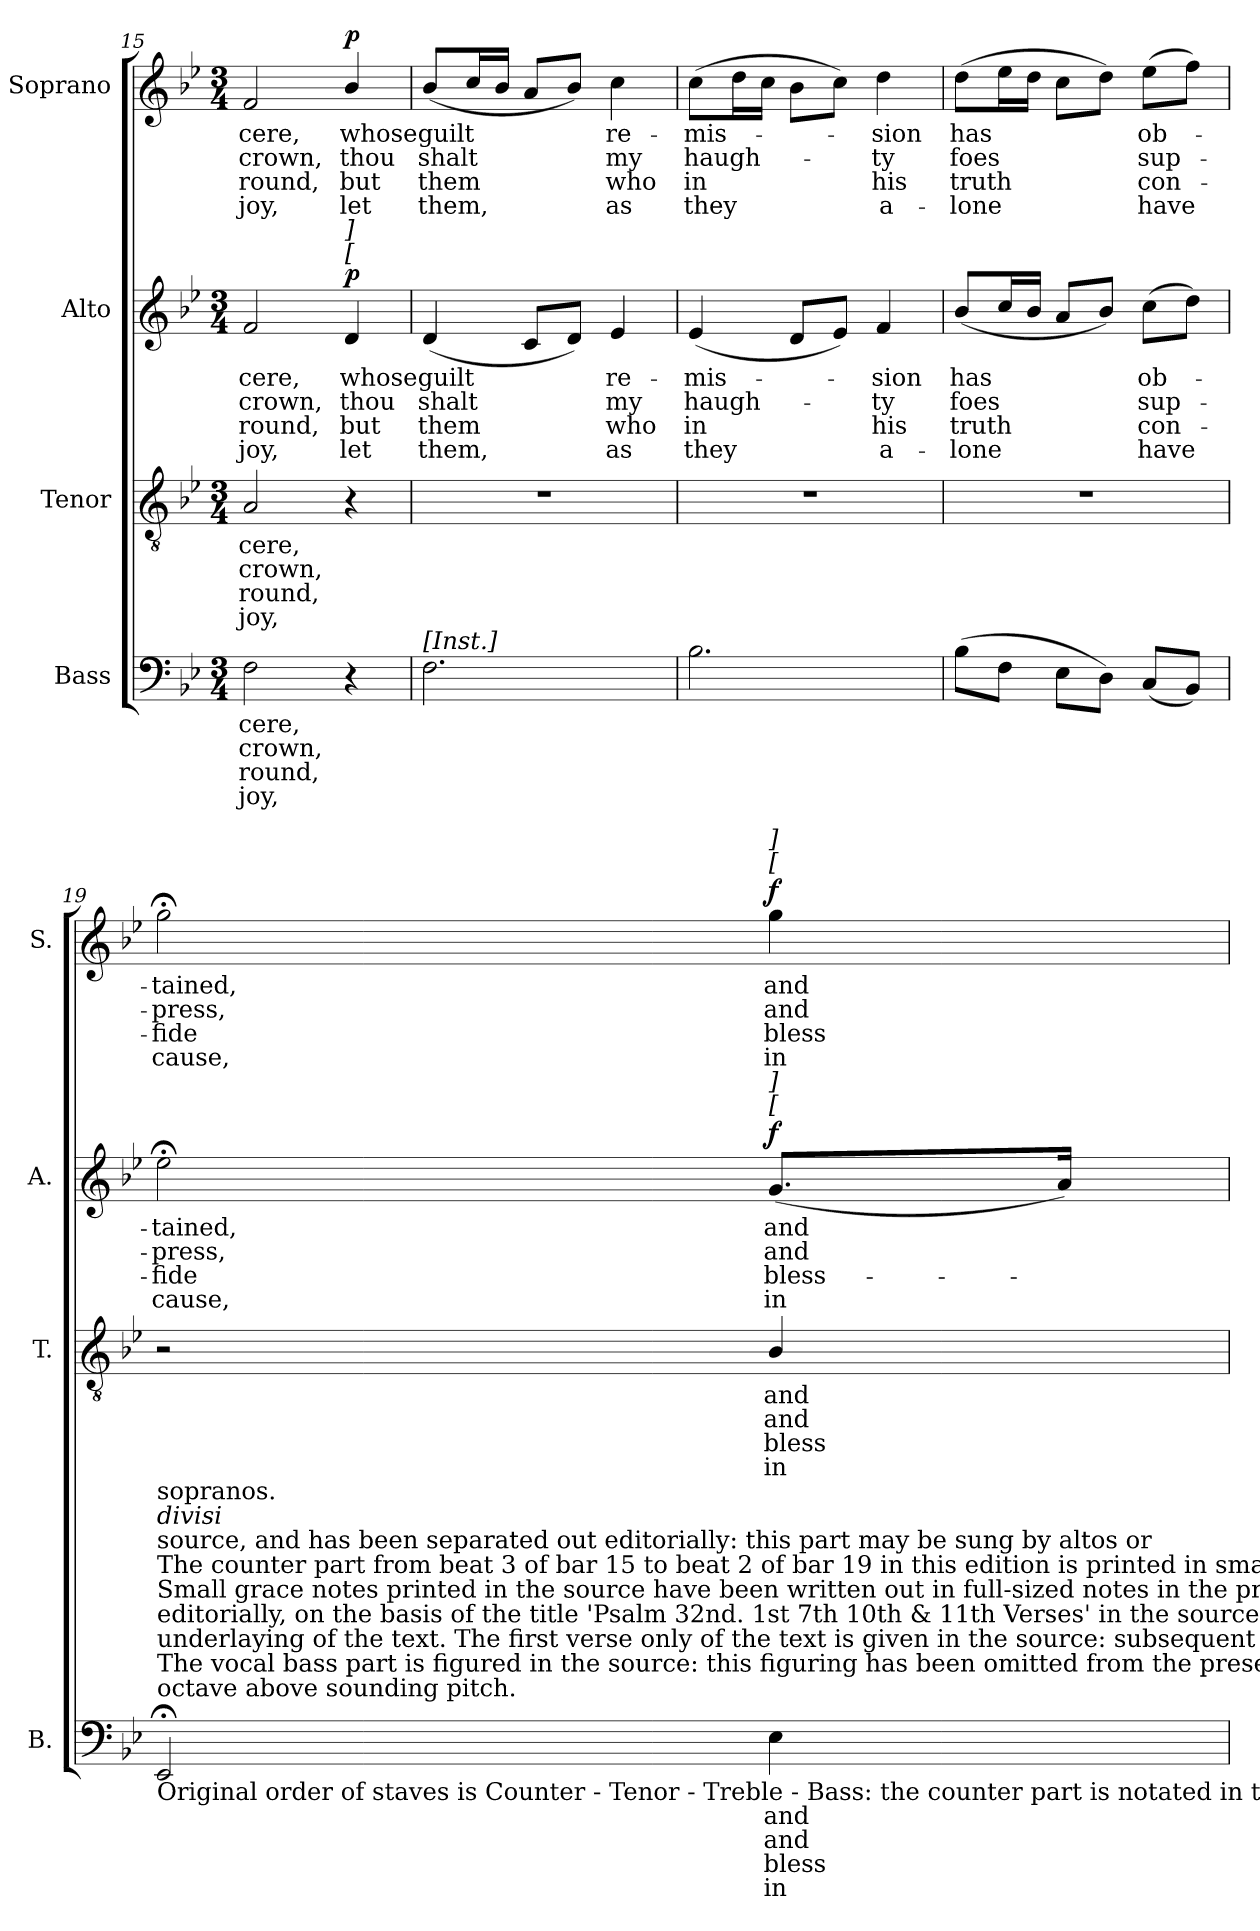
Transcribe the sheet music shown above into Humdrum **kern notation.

**kern	**text	**text	**text	**text	**kern	**text	**text	**text	**text	**kern	**text	**text	**text	**text	**dynam	**kern	**text	**text	**text	**text	**dynam
*part4	*part4	*part4	*part4	*part4	*part3	*part3	*part3	*part3	*part3	*part2	*part2	*part2	*part2	*part2	*part2	*part1	*part1	*part1	*part1	*part1	*part1
*staff4	*staff4	*staff4	*staff4	*staff4	*staff3	*staff3	*staff3	*staff3	*staff3	*staff2	*staff2	*staff2	*staff2	*staff2	*staff2	*staff1	*staff1	*staff1	*staff1	*staff1	*staff1
*I"Bass	*	*	*	*	*I"Tenor	*	*	*	*	*I"Alto	*	*	*	*	*	*I"Soprano	*	*	*	*	*
*I'B.	*	*	*	*	*I'T.	*	*	*	*	*I'A.	*	*	*	*	*	*I'S.	*	*	*	*	*
*clefF4	*	*	*	*	*clefGv2	*	*	*	*	*clefG2	*	*	*	*	*	*clefG2	*	*	*	*	*
*	*	*	*	*	*ITrd7c12	*	*	*	*	*	*	*	*	*	*	*	*	*	*	*	*
*k[b-e-]	*	*	*	*	*k[b-e-]	*	*	*	*	*k[b-e-]	*	*	*	*	*	*k[b-e-]	*	*	*	*	*
*B-:	*	*	*	*	*B-:	*	*	*	*	*B-:	*	*	*	*	*	*B-:	*	*	*	*	*
*M3/4	*	*	*	*	*M3/4	*	*	*	*	*M3/4	*	*	*	*	*	*M3/4	*	*	*	*	*
=15	=15	=15	=15	=15	=15	=15	=15	=15	=15	=15	=15	=15	=15	=15	=15	=15	=15	=15	=15	=15	=15
!	!LO:LY:b:color=#000000	!LO:LY:b:color=#000000	!LO:LY:b:color=#000000	!LO:LY:b:color=#000000	!	!	!	!	!	!	!	!	!	!	!	!	!	!	!	!	!
!	!	!	!	!	!	!LO:LY:b:color=#000000	!LO:LY:b:color=#000000	!LO:LY:b:color=#000000	!LO:LY:b:color=#000000	!	!	!	!	!	!	!	!	!	!	!	!
!	!	!	!	!	!	!	!	!	!	!	!LO:LY:b:color=#000000	!LO:LY:b:color=#000000	!LO:LY:b:color=#000000	!LO:LY:b:color=#000000	!	!	!	!	!	!	!
!	!	!	!	!	!	!	!	!	!	!	!	!	!	!	!	!	!LO:LY:b:color=#000000	!LO:LY:b:color=#000000	!LO:LY:b:color=#000000	!LO:LY:b:color=#000000	!
2Fi\	-cere,	crown,	round,	joy,	2AAi/	-cere,	crown,	round,	joy,	2fi/	-cere,	crown,	round,	joy,	.	2fi/	-cere,	crown,	round,	joy,	.
!	!	!	!	!	!	!	!	!	!	!	!LO:LY:b:color=#000000	!LO:LY:b:color=#000000	!LO:LY:b:color=#000000	!LO:LY:b:color=#000000	!	!	!	!	!	!	!
!	!	!	!	!	!	!	!	!	!	!LO:TX:a:i:t=[	!	!	!	!	!	!	!	!	!	!	!
!	!	!	!	!	!	!	!	!	!	!LO:TX:a:i:t=]	!	!	!	!	!	!	!	!	!	!	!
!	!	!	!	!	!	!	!	!	!	!	!	!	!	!	!	!	!LO:LY:b:color=#000000	!LO:LY:b:color=#000000	!LO:LY:b:color=#000000	!LO:LY:b:color=#000000	!
4r	.	.	.	.	4r	.	.	.	.	4di/	whose	thou	but	let	p	4b-i/	whose	thou	but	let	p
=16	=16	=16	=16	=16	=16	=16	=16	=16	=16	=16	=16	=16	=16	=16	=16	=16	=16	=16	=16	=16	=16
!	!	!	!	!	!LO:N:vis=1	!	!	!	!	!	!	!	!	!	!	!	!	!	!	!	!
!	!	!	!	!	!	!	!	!	!	!	!LO:LY:b:color=#000000	!LO:LY:b:color=#000000	!LO:LY:b:color=#000000	!LO:LY:b:color=#000000	!	!	!	!	!	!	!
!LO:TX:a:t=[Inst.]	!	!	!	!	!	!	!	!	!	!	!	!	!	!	!	!	!	!	!	!	!
!	!	!	!	!	!	!	!	!	!	!	!	!	!	!	!	!	!LO:LY:b:color=#000000	!LO:LY:b:color=#000000	!LO:LY:b:color=#000000	!LO:LY:b:color=#000000	!
2.Fi\	.	.	.	.	2.r	.	.	.	.	(4di/	guilt	shalt	them	them,	.	(8b-i/L	guilt	shalt	them	them,	.
.	.	.	.	.	.	.	.	.	.	.	.	.	.	.	.	16cci/L	.	.	.	.	.
.	.	.	.	.	.	.	.	.	.	.	.	.	.	.	.	16b-i/JJ	.	.	.	.	.
.	.	.	.	.	.	.	.	.	.	8ci/L	.	.	.	.	.	8ai/L	.	.	.	.	.
.	.	.	.	.	.	.	.	.	.	8di/J)	.	.	.	.	.	8b-i/J)	.	.	.	.	.
!	!	!	!	!	!	!	!	!	!	!	!LO:LY:b:color=#000000	!LO:LY:b:color=#000000	!LO:LY:b:color=#000000	!LO:LY:b:color=#000000	!	!	!	!	!	!	!
!	!	!	!	!	!	!	!	!	!	!	!	!	!	!	!	!	!LO:LY:b:color=#000000	!LO:LY:b:color=#000000	!LO:LY:b:color=#000000	!LO:LY:b:color=#000000	!
.	.	.	.	.	.	.	.	.	.	4e-i/	re-	my	who	as	.	4cci\	re-	my	who	as	.
=17	=17	=17	=17	=17	=17	=17	=17	=17	=17	=17	=17	=17	=17	=17	=17	=17	=17	=17	=17	=17	=17
!	!	!	!	!	!LO:N:vis=1	!	!	!	!	!	!	!	!	!	!	!	!	!	!	!	!
!	!	!	!	!	!	!	!	!	!	!	!LO:LY:b:color=#000000	!LO:LY:b:color=#000000	!LO:LY:b:color=#000000	!LO:LY:b:color=#000000	!	!	!	!	!	!	!
!	!	!	!	!	!	!	!	!	!	!	!	!	!	!	!	!	!LO:LY:b:color=#000000	!LO:LY:b:color=#000000	!LO:LY:b:color=#000000	!LO:LY:b:color=#000000	!
2.B-i\	.	.	.	.	2.r	.	.	.	.	(4e-i/	-mis-	haugh-	in	they	.	(8cci\L	-mis-	haugh-	in	they	.
.	.	.	.	.	.	.	.	.	.	.	.	.	.	.	.	16ddi\L	.	.	.	.	.
.	.	.	.	.	.	.	.	.	.	.	.	.	.	.	.	16cci\JJ	.	.	.	.	.
.	.	.	.	.	.	.	.	.	.	8di/L	.	.	.	.	.	8b-i\L	.	.	.	.	.
.	.	.	.	.	.	.	.	.	.	8e-i/J)	.	.	.	.	.	8cci\J)	.	.	.	.	.
!	!	!	!	!	!	!	!	!	!	!	!LO:LY:b:color=#000000	!LO:LY:b:color=#000000	!LO:LY:b:color=#000000	!LO:LY:b:color=#000000	!	!	!	!	!	!	!
!	!	!	!	!	!	!	!	!	!	!	!	!	!	!	!	!	!LO:LY:b:color=#000000	!LO:LY:b:color=#000000	!LO:LY:b:color=#000000	!LO:LY:b:color=#000000	!
.	.	.	.	.	.	.	.	.	.	4fi/	-sion	-ty	his	a-	.	4ddi\	-sion	-ty	his	a-	.
=18	=18	=18	=18	=18	=18	=18	=18	=18	=18	=18	=18	=18	=18	=18	=18	=18	=18	=18	=18	=18	=18
!	!	!	!	!	!LO:N:vis=1	!	!	!	!	!	!	!	!	!	!	!	!	!	!	!	!
!	!	!	!	!	!	!	!	!	!	!	!LO:LY:b:color=#000000	!LO:LY:b:color=#000000	!LO:LY:b:color=#000000	!LO:LY:b:color=#000000	!	!	!	!	!	!	!
!	!	!	!	!	!	!	!	!	!	!	!	!	!	!	!	!	!LO:LY:b:color=#000000	!LO:LY:b:color=#000000	!LO:LY:b:color=#000000	!LO:LY:b:color=#000000	!
(8B-i\L	.	.	.	.	2.r	.	.	.	.	(8b-i/L	has	foes	-truth	lone	.	(8ddi\L	has	foes	-truth	lone	.
8Fi\J	.	.	.	.	.	.	.	.	.	16cci/L	.	.	.	.	.	16ee-i\L	.	.	.	.	.
.	.	.	.	.	.	.	.	.	.	16b-i/JJ	.	.	.	.	.	16ddi\JJ	.	.	.	.	.
8E-i\L	.	.	.	.	.	.	.	.	.	8ai/L	.	.	.	.	.	8cci\L	.	.	.	.	.
8Di\J)	.	.	.	.	.	.	.	.	.	8b-i/J)	.	.	.	.	.	8ddi\J)	.	.	.	.	.
!	!	!	!	!	!	!	!	!	!	!	!LO:LY:b:color=#000000	!LO:LY:b:color=#000000	!LO:LY:b:color=#000000	!LO:LY:b:color=#000000	!	!	!	!	!	!	!
!	!	!	!	!	!	!	!	!	!	!	!	!	!	!	!	!	!LO:LY:b:color=#000000	!LO:LY:b:color=#000000	!LO:LY:b:color=#000000	!LO:LY:b:color=#000000	!
(8Ci/L	.	.	.	.	.	.	.	.	.	(8cci\L	ob-	sup-	con-	-have	.	(8ee-i\L	ob-	sup-	con-	-have	.
8BB-i/J)	.	.	.	.	.	.	.	.	.	8ddi\J)	.	.	.	.	.	8ffi\J)	.	.	.	.	.
!!LO:LB:g=z
=19	=19	=19	=19	=19	=19	=19	=19	=19	=19	=19	=19	=19	=19	=19	=19	=19	=19	=19	=19	=19	=19
!	!	!	!	!	!	!	!	!	!	!	!LO:LY:b:color=#000000	!LO:LY:b:color=#000000	!LO:LY:b:color=#000000	!LO:LY:b:color=#000000	!	!	!	!	!	!	!
!LO:TX:b:t=Original order of staves is Counter - Tenor - Treble - Bass&colon; the counter part is notated in the source in the treble clef, an	!	!	!	!	!	!	!	!	!	!	!	!	!	!	!	!	!	!	!	!	!
!LO:TX:t=octave above sounding pitch.	!	!	!	!	!	!	!	!	!	!	!	!	!	!	!	!	!	!	!	!	!
!LO:TX:t=The vocal bass part is figured in the source&colon; this figuring has been omitted from the present edition to facilitate the	!	!	!	!	!	!	!	!	!	!	!	!	!	!	!	!	!	!	!	!	!
!LO:TX:t=underlaying of the text. The first verse only of the text is given in the source&colon; subsequent verses have been added	!	!	!	!	!	!	!	!	!	!	!	!	!	!	!	!	!	!	!	!	!
!LO:TX:t=editorially, on the basis of the title 'Psalm 32nd. 1st 7th 10th & 11th Verses' in the source.	!	!	!	!	!	!	!	!	!	!	!	!	!	!	!	!	!	!	!	!	!
!LO:TX:t=Small grace notes printed in the source have been written out in full-sized notes in the present edition.	!	!	!	!	!	!	!	!	!	!	!	!	!	!	!	!	!	!	!	!	!
!LO:TX:t=The counter part from beat 3 of bar 15 to beat 2 of bar 19 in this edition is printed in small notes on the treble stave in the	!	!	!	!	!	!	!	!	!	!	!	!	!	!	!	!	!	!	!	!	!
!LO:TX:t=source, and has been separated out editorially&colon; this part may be sung by altos or	!	!	!	!	!	!	!	!	!	!	!	!	!	!	!	!	!	!	!	!	!
!LO:TX:i:t=divisi	!	!	!	!	!	!	!	!	!	!	!	!	!	!	!	!	!	!	!	!	!
!LO:TX:t=sopranos.	!	!	!	!	!	!	!	!	!	!	!	!	!	!	!	!	!	!	!	!	!
!	!	!	!	!	!	!	!	!	!	!	!	!	!	!	!	!	!LO:LY:b:color=#000000	!LO:LY:b:color=#000000	!LO:LY:b:color=#000000	!LO:LY:b:color=#000000	!
2EE-;i/	.	.	.	.	2r	.	.	.	.	2ee-;i\	-tained,	-press,	fide	cause,	.	2gg;i\	-tained,	-press,	fide	cause,	.
!	!LO:LY:b:color=#000000	!LO:LY:b:color=#000000	!LO:LY:b:color=#000000	!LO:LY:b:color=#000000	!	!	!	!	!	!	!	!	!	!	!	!	!	!	!	!	!
!	!	!	!	!	!	!LO:LY:b:color=#000000	!LO:LY:b:color=#000000	!LO:LY:b:color=#000000	!LO:LY:b:color=#000000	!	!	!	!	!	!	!	!	!	!	!	!
!	!	!	!	!	!	!	!	!	!	!	!LO:LY:b:color=#000000	!LO:LY:b:color=#000000	!LO:LY:b:color=#000000	!LO:LY:b:color=#000000	!	!	!	!	!	!	!
!	!	!	!	!	!	!	!	!	!	!	!	!	!	!	!	!LO:TX:a:i:t=[	!	!	!	!	!
!	!	!	!	!	!	!	!	!	!	!	!	!	!	!	!	!LO:TX:a:i:t=]	!	!	!	!	!
!	!	!	!	!	!	!	!	!	!	!LO:TX:a:i:t=[	!	!	!	!	!	!	!	!	!	!	!
!	!	!	!	!	!	!	!	!	!	!LO:TX:a:i:t=]	!	!	!	!	!	!	!	!	!	!	!
!	!	!	!	!	!	!	!	!	!	!	!	!	!	!	!	!	!LO:LY:b:color=#000000	!LO:LY:b:color=#000000	!LO:LY:b:color=#000000	!LO:LY:b:color=#000000	!
4E-i\	and	and	bless-	-in	4BB-i/	and	and	bless-	-in	(8.gi/L	and	and	bless-	-in	f	4ggi\	and	and	bless-	-in	f
.	.	.	.	.	.	.	.	.	.	16ai/Jk)	.	.	.	.	.	.	.	.	.	.	.
=	=	=	=	=	=	=	=	=	=	=	=	=	=	=	=	=	=	=	=	=	=
*-	*-	*-	*-	*-	*-	*-	*-	*-	*-	*-	*-	*-	*-	*-	*-	*-	*-	*-	*-	*-	*-
